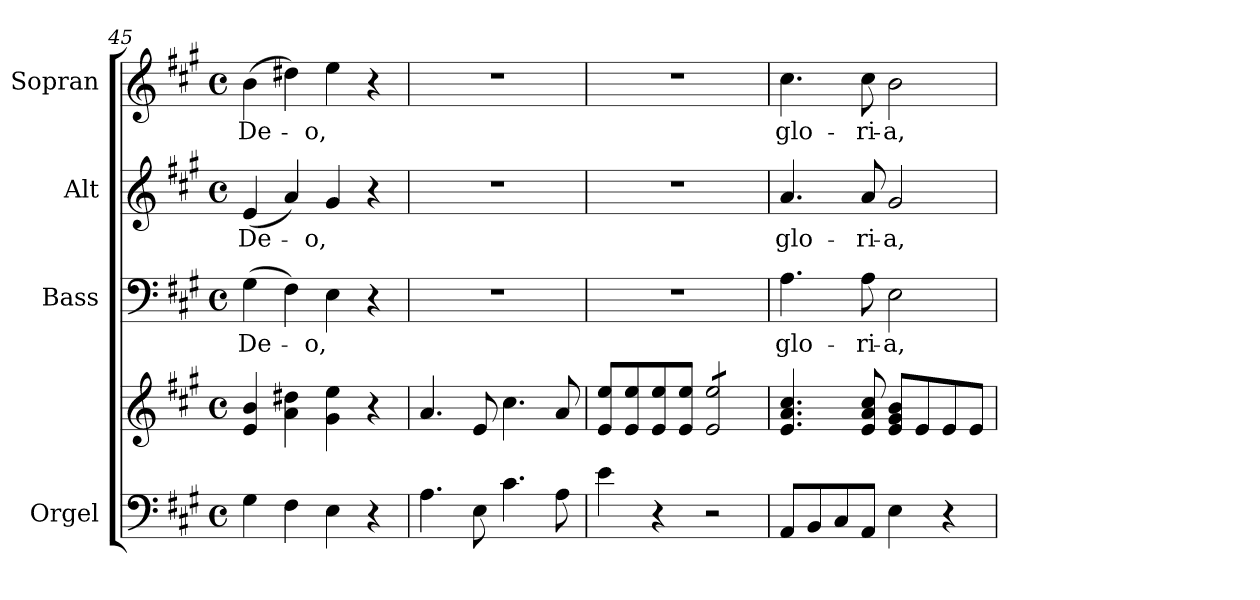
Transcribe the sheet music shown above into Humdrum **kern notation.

**kern	**kern	**kern	**text	**kern	**text	**kern	**text
*part4	*part4	*part3	*part3	*part2	*part2	*part1	*part1
*staff5	*staff4	*staff3	*staff3	*staff2	*staff2	*staff1	*staff1
*I"Orgel	*	*I"Bass	*	*I"Alt	*	*I"Sopran	*
*I'Org.	*	*I'B.	*	*I'A.	*	*I'S.	*
!!LO:PB:g=z
*clefF4	*clefG2	*clefF4	*	*clefG2	*	*clefG2	*
*k[f#c#g#]	*k[f#c#g#]	*k[f#c#g#]	*	*k[f#c#g#]	*	*k[f#c#g#]	*
*A:	*A:	*A:	*	*A:	*	*A:	*
*M4/4	*M4/4	*M4/4	*	*M4/4	*	*M4/4	*
*met(c)	*met(c)	*met(c)	*	*met(c)	*	*met(c)	*
=45	=45	=45	=45	=45	=45	=45	=45
!	!	!	!LO:LY:b	!	!LO:LY:b	!	!LO:LY:b
4G#\	4e/ 4b/	(>4G#\	De-	(<4e/	De-	(>4b\	De-
4F#\	4a\ 4dd#X\	4F#\)	.	4a/)	.	4dd#X\)	.
!	!	!	!LO:LY:b	!	!LO:LY:b	!	!LO:LY:b
4E\	4g#\ 4ee\	4E\	-o,	4g#/	-o,	4ee\	-o,
4r	4r	4r	.	4r	.	4r	.
=46	=46	=46	=46	=46	=46	=46	=46
4.A\	4.a/	1r	.	1r	.	1r	.
8E\	8e/	.	.	.	.	.	.
4.c#\	4.cc#\	.	.	.	.	.	.
8A\	8a/	.	.	.	.	.	.
=47	=47	=47	=47	=47	=47	=47	=47
4e\	8e/ 8ee/L	1r	.	1r	.	1r	.
.	8e/ 8ee/	.	.	.	.	.	.
4r	8e/ 8ee/	.	.	.	.	.	.
.	8e/ 8ee/J	.	.	.	.	.	.
*	*tremolo	*	*	*	*	*	*
2r	8e/ 8ee/L	.	.	.	.	.	.
.	8e/ 8ee/	.	.	.	.	.	.
.	8e/ 8ee/	.	.	.	.	.	.
.	8e/ 8ee/J	.	.	.	.	.	.
*	*Xtremolo	*	*	*	*	*	*
=48	=48	=48	=48	=48	=48	=48	=48
!	!	!	!LO:LY:b	!	!LO:LY:b	!	!LO:LY:b
8AA/L	4.e/ 4.a/ 4.cc#/	4.A\	glo-	4.a/	glo-	4.cc#\	glo-
8BB/	.	.	.	.	.	.	.
8C#/	.	.	.	.	.	.	.
!	!	!	!LO:LY:b	!	!LO:LY:b	!	!LO:LY:b
8AA/J	8e/ 8a/ 8cc#/	8A\	-ri-	8a/	-ri-	8cc#\	-ri-
!	!	!	!LO:LY:b	!	!LO:LY:b	!	!LO:LY:b
4E\	8e/ 8g#/ 8b/L	2E\	-a,	2g#/	-a,	2b\	-a,
.	8e/	.	.	.	.	.	.
4r	8e/	.	.	.	.	.	.
.	8e/J	.	.	.	.	.	.
=	=	=	=	=	=	=	=
*-	*-	*-	*-	*-	*-	*-	*-
